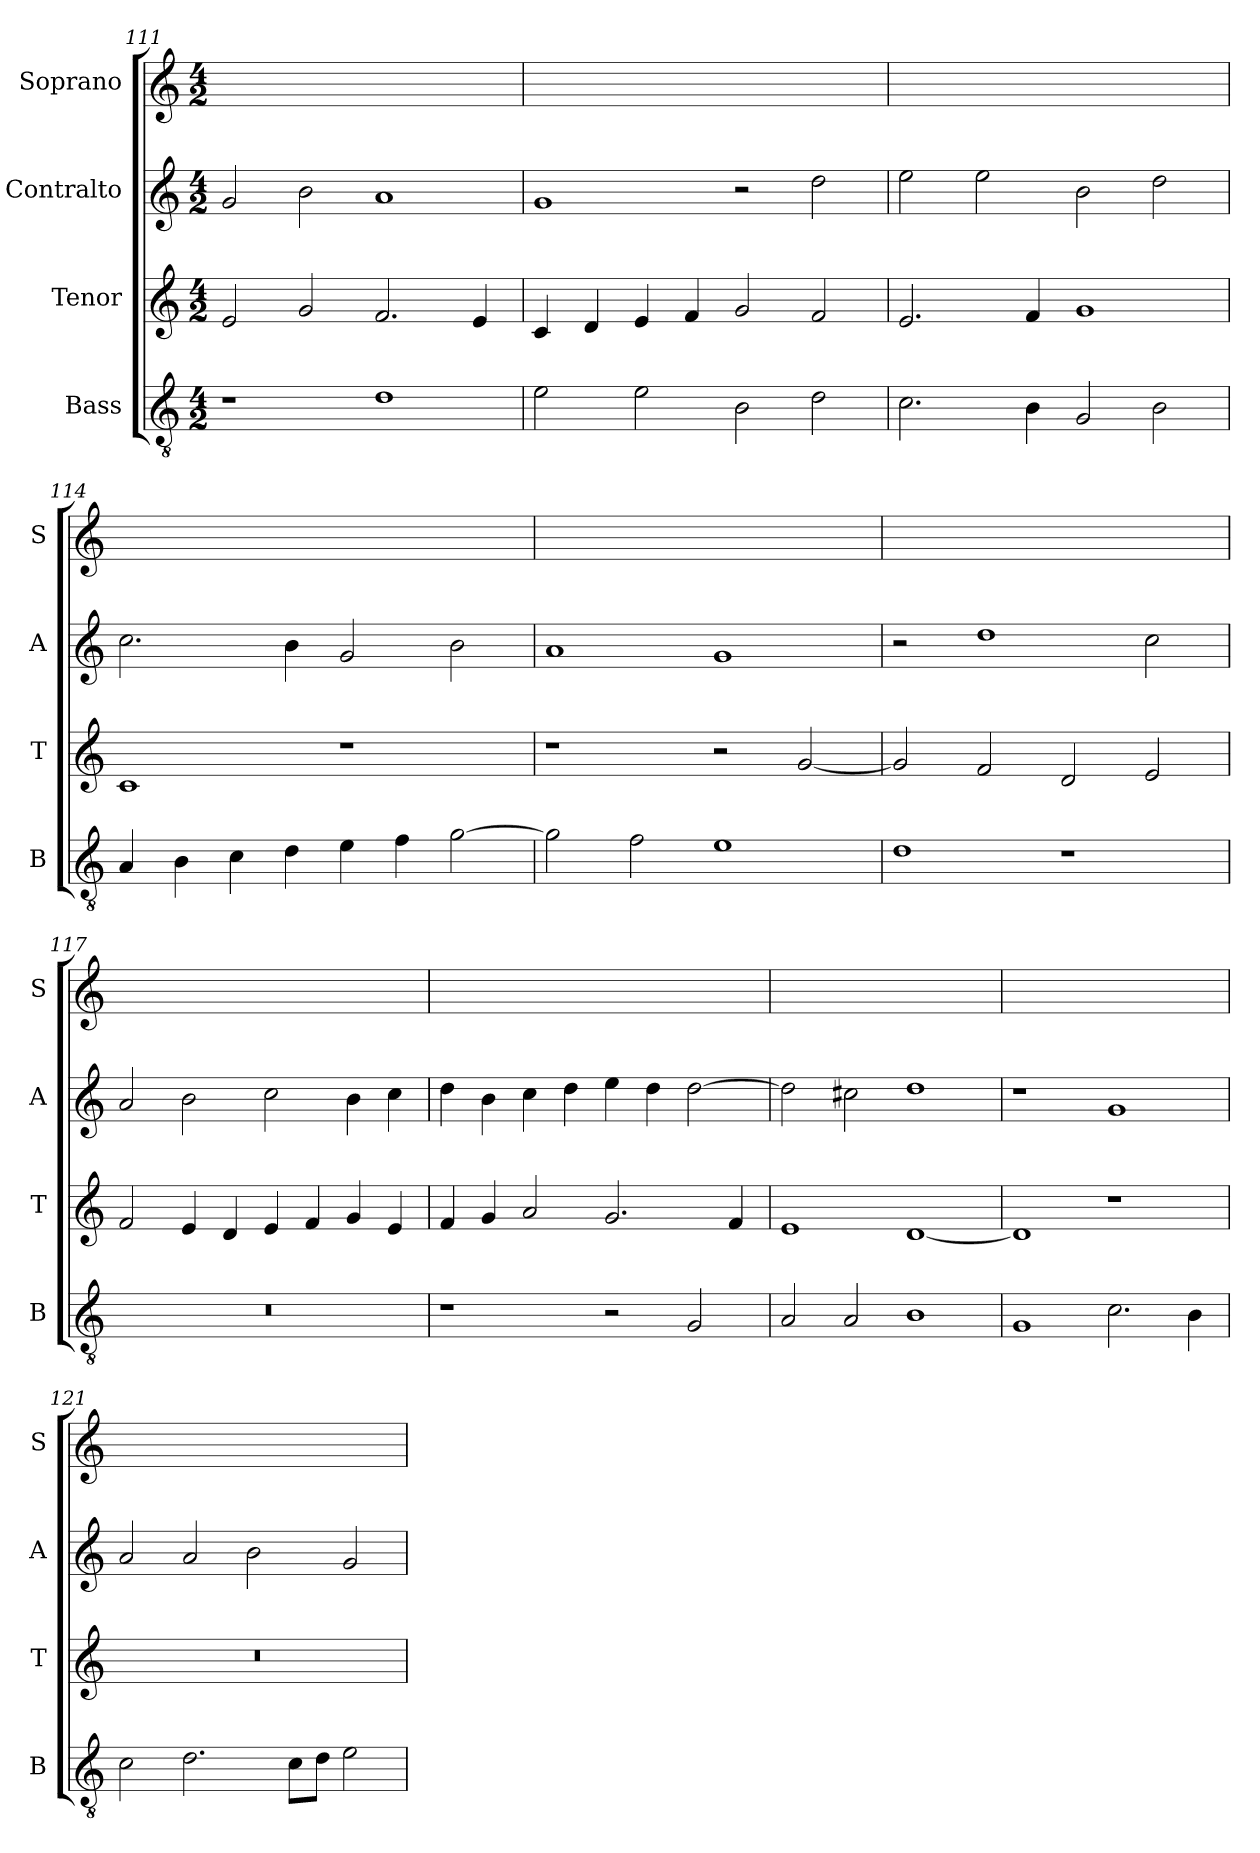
**kern	**kern	**kern	**kern
*part4	*part3	*part2	*part1
*staff4	*staff3	*staff2	*staff1
*I"Bass	*I"Tenor	*I"Contralto	*I"Soprano
*I'B	*I'T	*I'A	*I'S
*clefGv2	*clefG2	*clefG2	*clefG2
*k[]	*k[]	*k[]	*k[]
*G:mix	*G:mix	*G:mix	*G:mix
*M4/2	*M4/2	*M4/2	*M4/2
=111	=111	=111	=111
1r	2e	2g	0ryy
.	2g	2b	.
1d	2.f	1a	.
.	4e	.	.
=112	=112	=112	=112
2e	4c	1g	0ryy
.	4d	.	.
2e	4e	.	.
.	4f	.	.
2B	2g	2r	.
2d	2f	2dd	.
=113	=113	=113	=113
2.c	2.e	2ee	0ryy
.	.	2ee	.
4B	4f	.	.
2G	1g	2b	.
2B	.	2dd	.
=114	=114	=114	=114
4A	1c	2.cc	0ryy
4B	.	.	.
4c	.	.	.
4d	.	4b	.
4e	1r	2g	.
4f	.	.	.
[2g	.	2b	.
=115	=115	=115	=115
2g]	1r	1a	0ryy
2f	.	.	.
1e	2r	1g	.
.	[2g	.	.
=116	=116	=116	=116
1d	2g]	2r	0ryy
.	2f	1dd	.
1r	2d	.	.
.	2e	2cc	.
=117	=117	=117	=117
0r	2f	2a	0ryy
.	4e	2b	.
.	4d	.	.
.	4e	2cc	.
.	4f	.	.
.	4g	4b	.
.	4e	4cc	.
=118	=118	=118	=118
1r	4f	4dd	0ryy
.	4g	4b	.
.	2a	4cc	.
.	.	4dd	.
2r	2.g	4ee	.
.	.	4dd	.
2G	.	[2dd	.
.	4f	.	.
=119	=119	=119	=119
2A	1e	2dd]	0ryy
2A	.	2cc#X	.
1B	[1d	1dd	.
=120	=120	=120	=120
1G	1d]	1r	0ryy
2.c	1r	1g	.
4B	.	.	.
=121	=121	=121	=121
2c	0r	2a	0ryy
2.d	.	2a	.
.	.	2b	.
8c\L	.	.	.
8d\J	.	.	.
2e	.	2g	.
=	=	=	=
*-	*-	*-	*-
